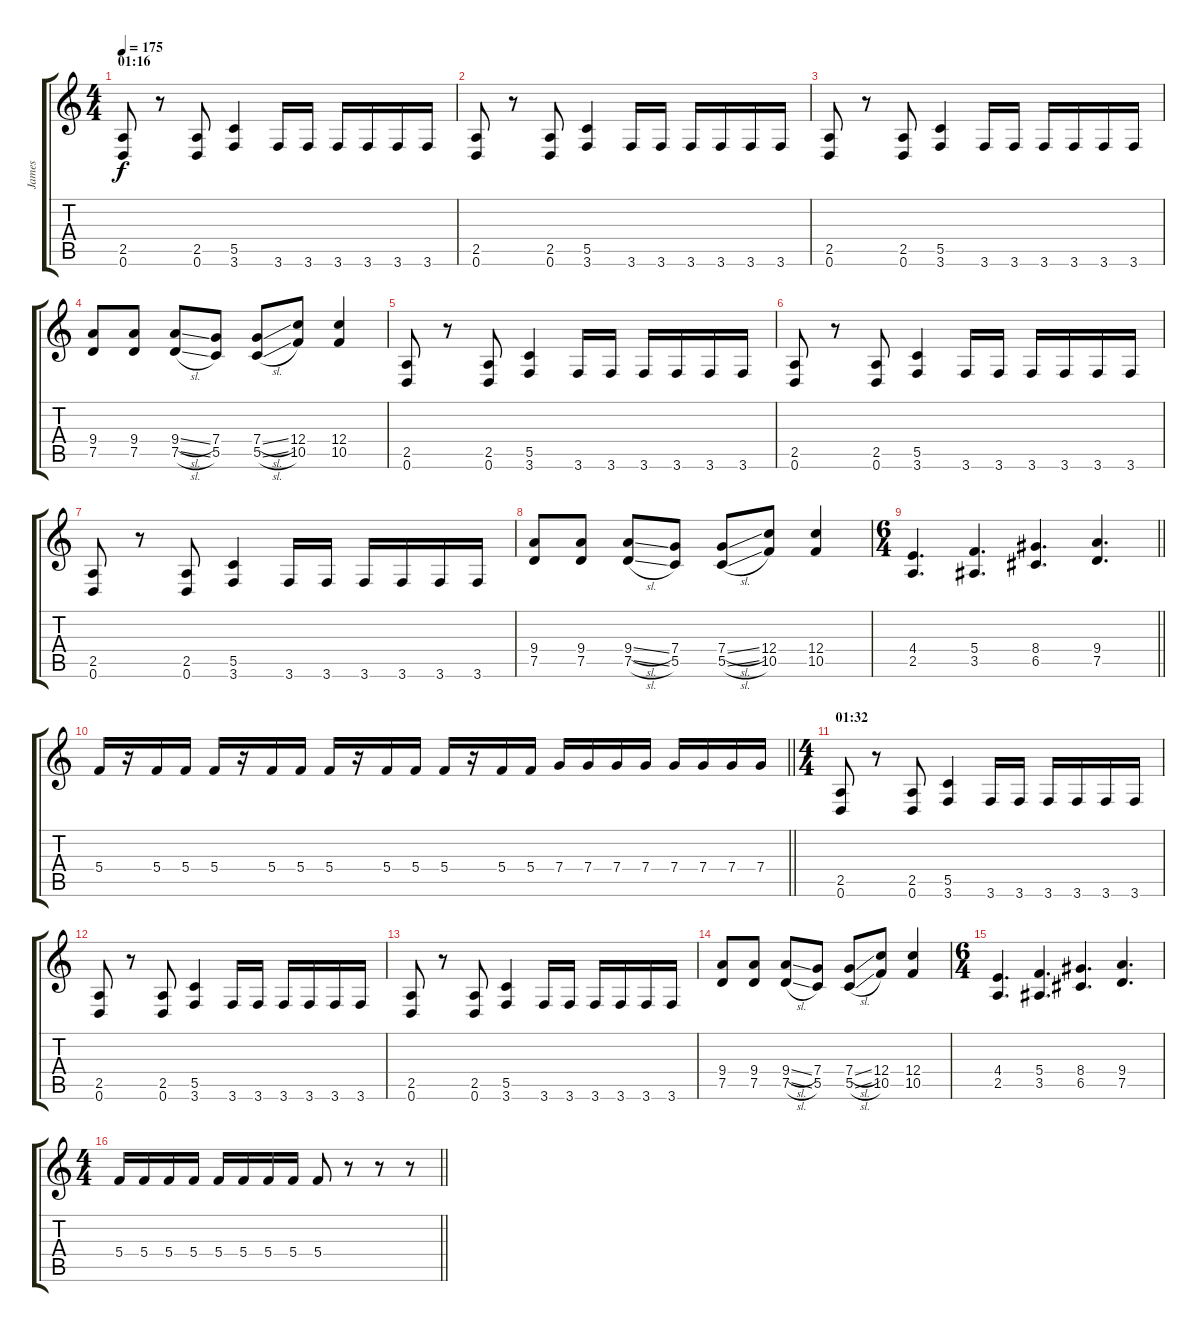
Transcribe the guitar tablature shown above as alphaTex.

\track ("James" "James") {instrument distortionguitar}
\staff {score tabs}
\tuning (D4 A3 F3 C3 G2 D2) {hide}
\ts (4 4)
\section ("" "01:16")
\tempo 175
\clef g2
\ks c
(2.5 0.6).8{dy f} r.8 (2.5 0.6).8 (5.5 3.6).4 3.6.16 3.6.16 3.6.16 3.6.16 3.6.16 3.6.16 |
(2.5 0.6).8 r.8 (2.5 0.6).8 (5.5 3.6).4 3.6.16 3.6.16 3.6.16 3.6.16 3.6.16 3.6.16 |
(2.5 0.6).8 r.8 (2.5 0.6).8 (5.5 3.6).4 3.6.16 3.6.16 3.6.16 3.6.16 3.6.16 3.6.16 |
(9.4 7.5).8 (9.4 7.5).8 (9.4{sl} 7.5{sl}).8 (7.4 5.5).8 (7.4{sl} 5.5{sl}).8 (12.4 10.5).8 (12.4 10.5).4 |
(2.5 0.6).8 r.8 (2.5 0.6).8 (5.5 3.6).4 3.6.16 3.6.16 3.6.16 3.6.16 3.6.16 3.6.16 |
(2.5 0.6).8 r.8 (2.5 0.6).8 (5.5 3.6).4 3.6.16 3.6.16 3.6.16 3.6.16 3.6.16 3.6.16 |
(2.5 0.6).8 r.8 (2.5 0.6).8 (5.5 3.6).4 3.6.16 3.6.16 3.6.16 3.6.16 3.6.16 3.6.16 |
(9.4 7.5).8 (9.4 7.5).8 (9.4{sl} 7.5{sl}).8 (7.4 5.5).8 (7.4{sl} 5.5{sl}).8 (12.4 10.5).8 (12.4 10.5).4 |
\ts (6 4)
\barLineRight lightlight
(4.4 2.5).4{d} (5.4 3.5).4{d} (8.4 6.5).4{d} (9.4 7.5).4{d} |
\barLineRight lightlight
5.4.16 r.16 5.4.16 5.4.16 5.4.16 r.16 5.4.16 5.4.16 5.4.16 r.16 5.4.16 5.4.16 5.4.16 r.16 5.4.16 5.4.16 7.4.16 7.4.16 7.4.16 7.4.16 7.4.16 7.4.16 7.4.16 7.4.16 |
\ts (4 4)
\section ("" "01:32")
(2.5 0.6).8 r.8 (2.5 0.6).8 (5.5 3.6).4 3.6.16 3.6.16 3.6.16 3.6.16 3.6.16 3.6.16 |
(2.5 0.6).8 r.8 (2.5 0.6).8 (5.5 3.6).4 3.6.16 3.6.16 3.6.16 3.6.16 3.6.16 3.6.16 |
(2.5 0.6).8 r.8 (2.5 0.6).8 (5.5 3.6).4 3.6.16 3.6.16 3.6.16 3.6.16 3.6.16 3.6.16 |
(9.4 7.5).8 (9.4 7.5).8 (9.4{sl} 7.5{sl}).8 (7.4 5.5).8 (7.4{sl} 5.5{sl}).8 (12.4 10.5).8 (12.4 10.5).4 |
\ts (6 4)
(4.4 2.5).4{d} (5.4 3.5).4{d} (8.4 6.5).4{d} (9.4 7.5).4{d} |
\ts (4 4)
\barLineRight lightlight
5.4.16 5.4.16 5.4.16 5.4.16 5.4.16 5.4.16 5.4.16 5.4.16 5.4.8 r.8 r.8 r.8
